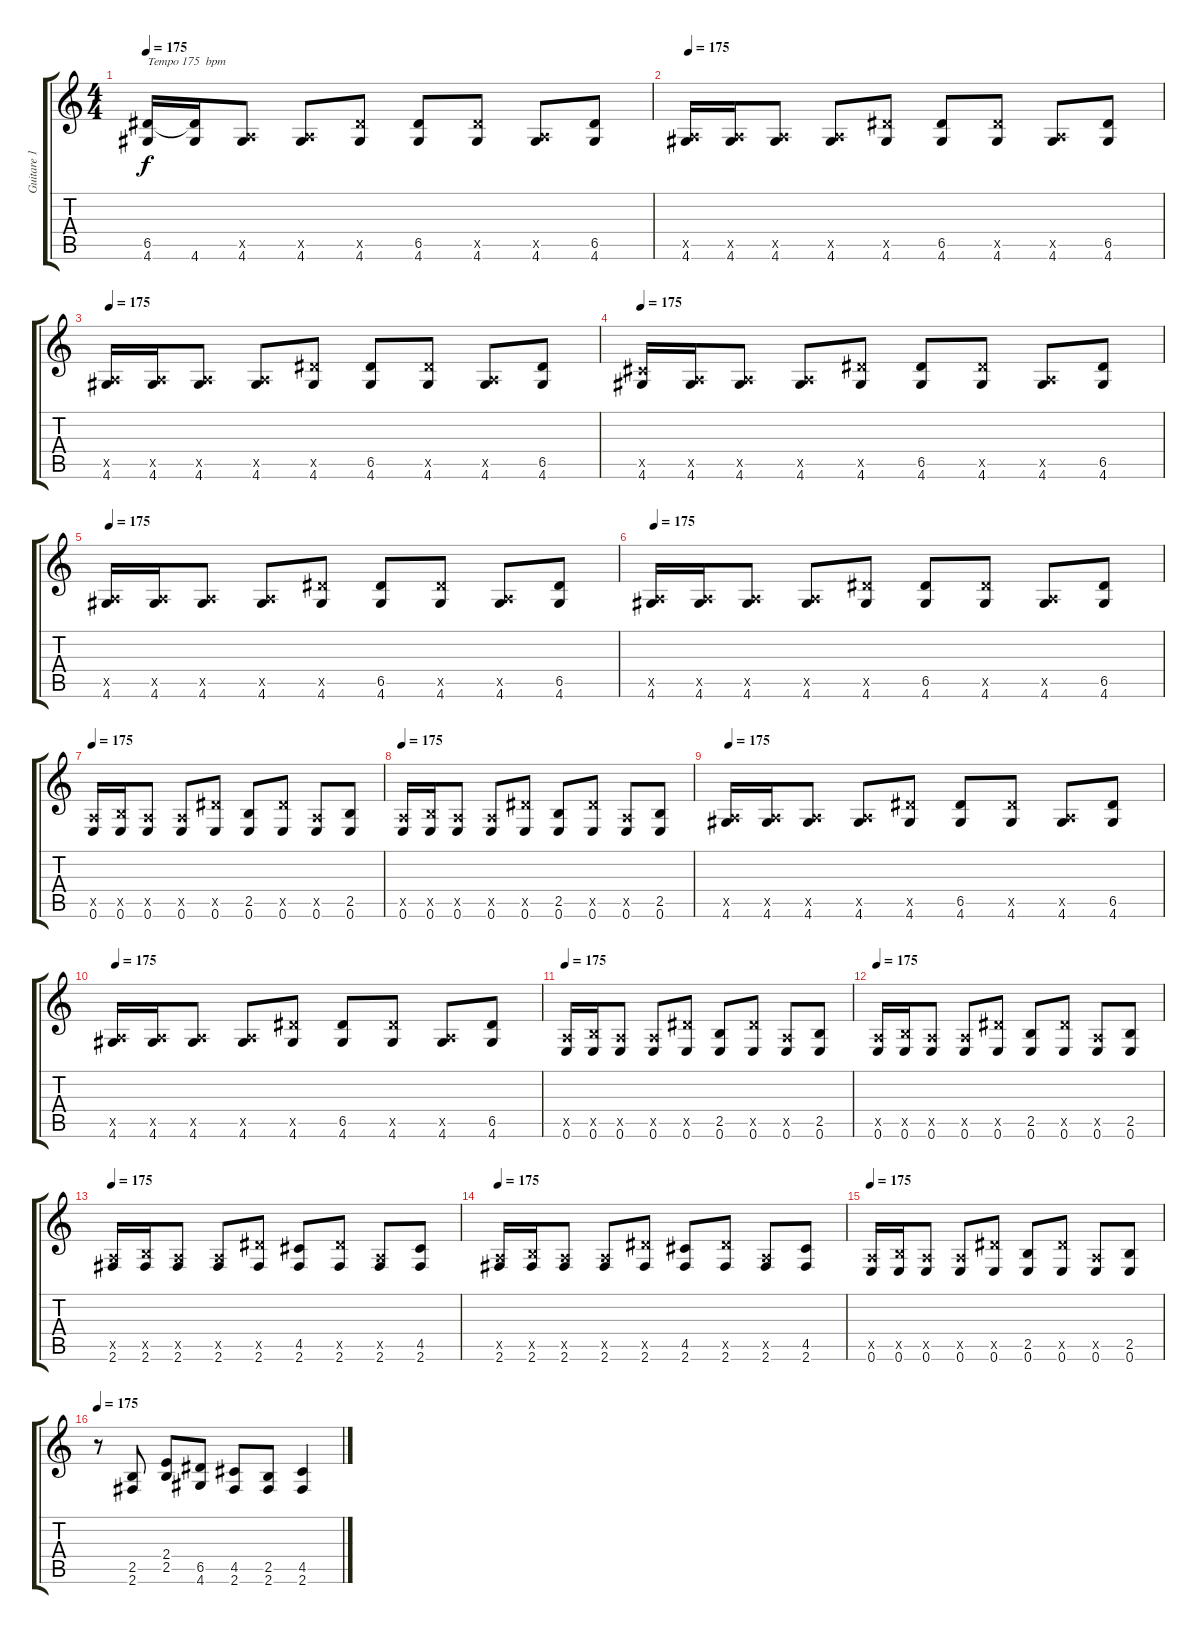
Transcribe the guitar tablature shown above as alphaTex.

\track ("Guitare 1" "Guitare 1") {instrument distortionguitar}
\staff {score tabs}
\tuning (E4 B3 G3 D3 A2 E2) {hide}
\ts (4 4)
\tempo 180
\tempo 175
\clef g2
\ks c
(6.5 4.6).16{txt "Tempo 175  bpm" dy f} (6.5{t} 4.6).16 (0.5{x} 4.6).8 (0.5{x} 4.6).8 (6.5{x} 4.6).8 (6.5 4.6).8 (6.5{x} 4.6).8 (0.5{x} 4.6).8 (6.5 4.6).8 |
\tempo 175
(0.5{x} 4.6).16 (0.5{x} 4.6).16 (0.5{x} 4.6).8 (0.5{x} 4.6).8 (6.5{x} 4.6).8 (6.5 4.6).8 (6.5{x} 4.6).8 (0.5{x} 4.6).8 (6.5 4.6).8 |
\tempo 175
(0.5{x} 4.6).16 (0.5{x} 4.6).16 (0.5{x} 4.6).8 (0.5{x} 4.6).8 (6.5{x} 4.6).8 (6.5 4.6).8 (6.5{x} 4.6).8 (0.5{x} 4.6).8 (6.5 4.6).8 |
\tempo 175
(4.5{x} 4.6).16 (0.5{x} 4.6).16 (0.5{x} 4.6).8 (0.5{x} 4.6).8 (6.5{x} 4.6).8 (6.5 4.6).8 (6.5{x} 4.6).8 (0.5{x} 4.6).8 (6.5 4.6).8 |
\tempo 175
(0.5{x} 4.6).16 (0.5{x} 4.6).16 (0.5{x} 4.6).8 (0.5{x} 4.6).8 (6.5{x} 4.6).8 (6.5 4.6).8 (6.5{x} 4.6).8 (0.5{x} 4.6).8 (6.5 4.6).8 |
\tempo 175
(0.5{x} 4.6).16 (0.5{x} 4.6).16 (0.5{x} 4.6).8 (0.5{x} 4.6).8 (6.5{x} 4.6).8 (6.5 4.6).8 (6.5{x} 4.6).8 (0.5{x} 4.6).8 (6.5 4.6).8 |
\tempo 175
(0.5{x} 0.6).16 (2.5{x} 0.6).16 (0.5{x} 0.6).8 (0.5{x} 0.6).8 (6.5{x} 0.6).8 (2.5 0.6).8 (6.5{x} 0.6).8 (0.5{x} 0.6).8 (2.5 0.6).8 |
\tempo 175
(0.5{x} 0.6).16 (2.5{x} 0.6).16 (0.5{x} 0.6).8 (0.5{x} 0.6).8 (6.5{x} 0.6).8 (2.5 0.6).8 (6.5{x} 0.6).8 (0.5{x} 0.6).8 (2.5 0.6).8 |
\tempo 175
(0.5{x} 4.6).16 (0.5{x} 4.6).16 (0.5{x} 4.6).8 (0.5{x} 4.6).8 (6.5{x} 4.6).8 (6.5 4.6).8 (6.5{x} 4.6).8 (0.5{x} 4.6).8 (6.5 4.6).8 |
\tempo 175
(0.5{x} 4.6).16 (0.5{x} 4.6).16 (0.5{x} 4.6).8 (0.5{x} 4.6).8 (6.5{x} 4.6).8 (6.5 4.6).8 (6.5{x} 4.6).8 (0.5{x} 4.6).8 (6.5 4.6).8 |
\tempo 175
(0.5{x} 0.6).16 (2.5{x} 0.6).16 (0.5{x} 0.6).8 (0.5{x} 0.6).8 (6.5{x} 0.6).8 (2.5 0.6).8 (6.5{x} 0.6).8 (0.5{x} 0.6).8 (2.5 0.6).8 |
\tempo 175
(0.5{x} 0.6).16 (2.5{x} 0.6).16 (0.5{x} 0.6).8 (0.5{x} 0.6).8 (6.5{x} 0.6).8 (2.5 0.6).8 (6.5{x} 0.6).8 (0.5{x} 0.6).8 (2.5 0.6).8 |
\tempo 175
(0.5{x} 2.6).16 (2.5{x} 2.6).16 (0.5{x} 2.6).8 (0.5{x} 2.6).8 (6.5{x} 2.6).8 (4.5 2.6).8 (6.5{x} 2.6).8 (0.5{x} 2.6).8 (4.5 2.6).8 |
\tempo 175
(0.5{x} 2.6).16 (2.5{x} 2.6).16 (0.5{x} 2.6).8 (0.5{x} 2.6).8 (6.5{x} 2.6).8 (4.5 2.6).8 (6.5{x} 2.6).8 (0.5{x} 2.6).8 (4.5 2.6).8 |
\tempo 175
(0.5{x} 0.6).16 (2.5{x} 0.6).16 (0.5{x} 0.6).8 (0.5{x} 0.6).8 (6.5{x} 0.6).8 (2.5 0.6).8 (6.5{x} 0.6).8 (0.5{x} 0.6).8 (2.5 0.6).8 |
\tempo 175
r.8 (2.5 2.6).8 (2.4 2.5).8 (6.5 4.6).8 (4.5 2.6).8 (2.5 2.6).8 (4.5 2.6).4
